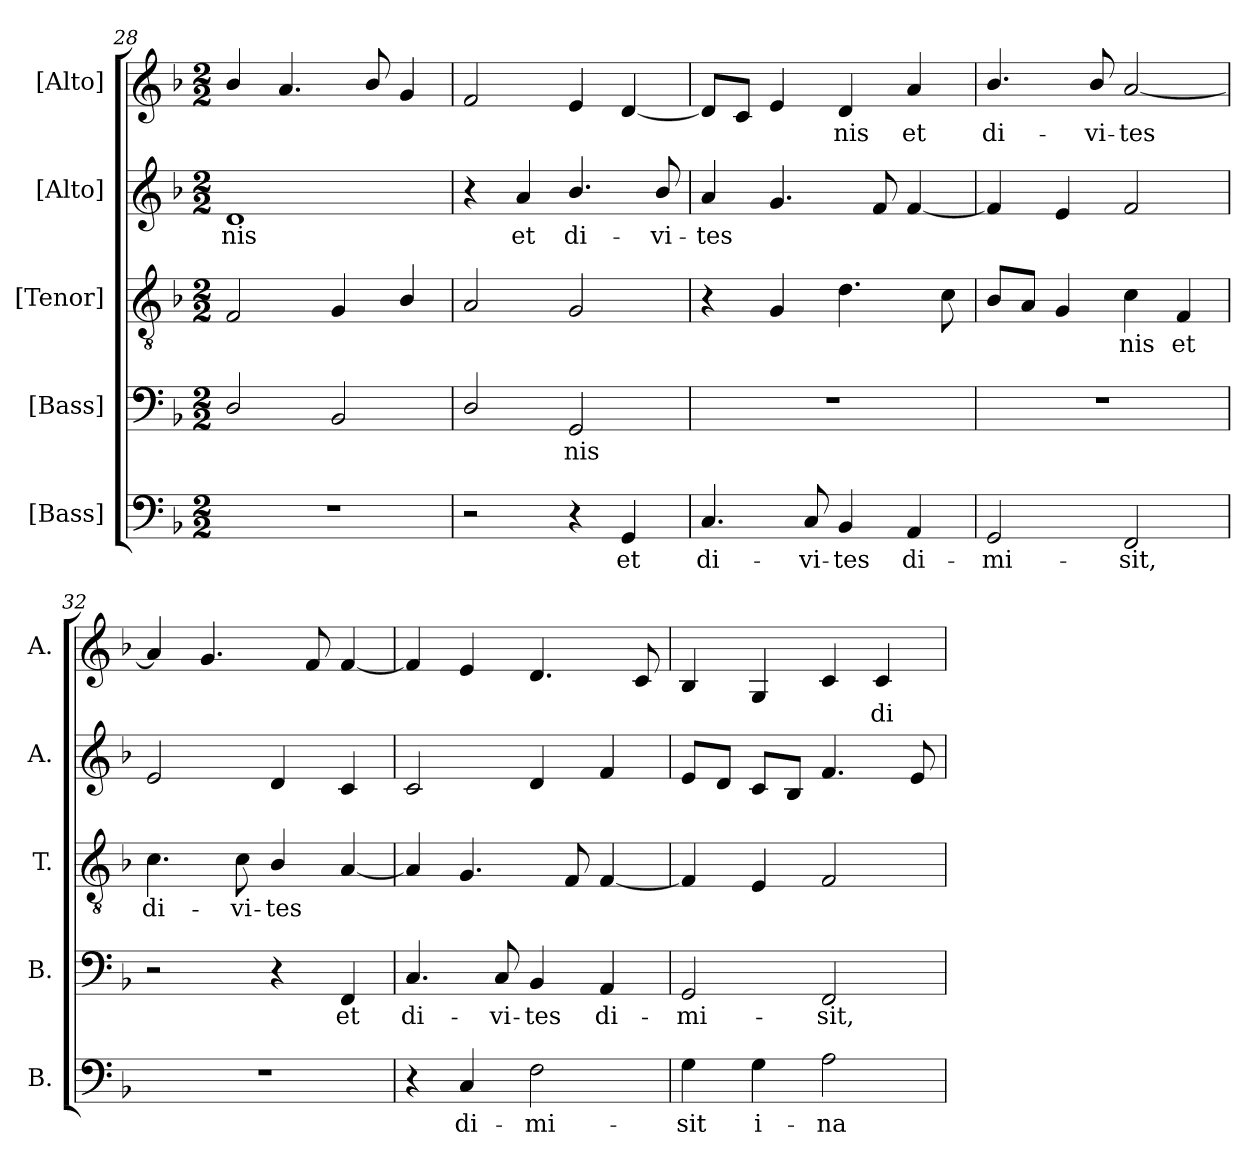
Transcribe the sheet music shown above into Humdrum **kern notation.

**kern	**text	**kern	**text	**kern	**text	**kern	**text	**kern	**text
*part5	*part5	*part4	*part4	*part3	*part3	*part2	*part2	*part1	*part1
*staff5	*staff5	*staff4	*staff4	*staff3	*staff3	*staff2	*staff2	*staff1	*staff1
*I"[Bass]	*	*I"[Bass]	*	*I"[Tenor]	*	*I"[Alto]	*	*I"[Alto]	*
*I'B.	*	*I'B.	*	*I'T.	*	*I'A.	*	*I'A.	*
*clefF4	*	*clefF4	*	*clefGv2	*	*clefG2	*	*clefG2	*
*	*	*	*	*ITrd7c12	*	*	*	*	*
*k[b-]	*	*k[b-]	*	*k[b-]	*	*k[b-]	*	*k[b-]	*
*F:	*	*F:	*	*F:	*	*F:	*	*F:	*
*M2/2	*	*M2/2	*	*M2/2	*	*M2/2	*	*M2/2	*
=28	=28	=28	=28	=28	=28	=28	=28	=28	=28
!	!	!	!	!	!	!	!LO:LY:b:color=#000000	!	!
1r	.	2Di/	.	2FFi/	.	1di	-nis	4b-i/	.
.	.	.	.	.	.	.	.	4.ai/	.
.	.	2BB-i/	.	4GGi/	.	.	.	.	.
.	.	.	.	.	.	.	.	8b-i/	.
.	.	.	.	4BB-i/	.	.	.	4gi/	.
!!LO:LB:g=z
=29	=29	=29	=29	=29	=29	=29	=29	=29	=29
2r	.	2Di/	.	2AAi/	.	4r	.	2fi/	.
!	!	!	!	!	!	!	!LO:LY:b:color=#000000	!	!
.	.	.	.	.	.	4ai/	et	.	.
!	!	!	!LO:LY:b:color=#000000	!	!	!	!	!	!
!	!	!	!	!	!	!	!LO:LY:b:color=#000000	!	!
4r	.	2GGi/	-nis	2GGi/	.	4.b-i/	di-	4ei/	.
!	!LO:LY:b:color=#000000	!	!	!	!	!	!	!	!
4GGi/	et	.	.	.	.	.	.	[4di/	.
!	!	!	!	!	!	!	!LO:LY:b:color=#000000	!	!
.	.	.	.	.	.	8b-i/	-vi-	.	.
=30	=30	=30	=30	=30	=30	=30	=30	=30	=30
!	!LO:LY:b:color=#000000	!	!	!	!	!	!	!	!
!	!	!	!	!	!	!	!LO:LY:b:color=#000000	!	!
4.Ci/	di-	1r	.	4r	.	4ai/	-tes	8di/L]	.
.	.	.	.	.	.	.	.	8ci/J	.
.	.	.	.	4GGi/	.	4.gi/	.	4ei/	.
!	!LO:LY:b:color=#000000	!	!	!	!	!	!	!	!
8Ci/	-vi-	.	.	.	.	.	.	.	.
!	!LO:LY:b:color=#000000	!	!	!	!	!	!	!	!
!	!	!	!	!	!	!	!	!	!LO:LY:b:color=#000000
4BB-i/	-tes	.	.	4.Di\	.	.	.	4di/	-nis
.	.	.	.	.	.	8fi/	.	.	.
!	!LO:LY:b:color=#000000	!	!	!	!	!	!	!	!
!	!	!	!	!	!	!	!	!	!LO:LY:b:color=#000000
4AAi/	di-	.	.	.	.	[4fi/	.	4ai/	et
.	.	.	.	8Ci\	.	.	.	.	.
=31	=31	=31	=31	=31	=31	=31	=31	=31	=31
!	!LO:LY:b:color=#000000	!	!	!	!	!	!	!	!
!	!	!	!	!	!	!	!	!	!LO:LY:b:color=#000000
2GGi/	-mi-	1r	.	8BB-i/L	.	4fi/]	.	4.b-i/	di-
.	.	.	.	8AAi/J	.	.	.	.	.
.	.	.	.	4GGi/	.	4ei/	.	.	.
!	!	!	!	!	!	!	!	!	!LO:LY:b:color=#000000
.	.	.	.	.	.	.	.	8b-i/	-vi-
!	!LO:LY:b:color=#000000	!	!	!	!	!	!	!	!
!	!	!	!	!	!LO:LY:b:color=#000000	!	!	!	!
!	!	!	!	!	!	!	!	!	!LO:LY:b:color=#000000
2FFi/	-sit,	.	.	4Ci\	-nis	2fi/	.	[2ai/	-tes
!	!	!	!	!	!LO:LY:b:color=#000000	!	!	!	!
.	.	.	.	4FFi/	et	.	.	.	.
=32	=32	=32	=32	=32	=32	=32	=32	=32	=32
!	!	!	!	!	!LO:LY:b:color=#000000	!	!	!	!
1r	.	2r	.	4.Ci\	di-	2ei/	.	4ai/]	.
.	.	.	.	.	.	.	.	4.gi/	.
!	!	!	!	!	!LO:LY:b:color=#000000	!	!	!	!
.	.	.	.	8Ci\	-vi-	.	.	.	.
!	!	!	!	!	!LO:LY:b:color=#000000	!	!	!	!
.	.	4r	.	4BB-i/	-tes	4di/	.	.	.
.	.	.	.	.	.	.	.	8fi/	.
!	!	!	!LO:LY:b:color=#000000	!	!	!	!	!	!
.	.	4FFi/	et	[4AAi/	.	4ci/	.	[4fi/	.
=33	=33	=33	=33	=33	=33	=33	=33	=33	=33
!	!	!	!LO:LY:b:color=#000000	!	!	!	!	!	!
4r	.	4.Ci/	di-	4AAi/]	.	2ci/	.	4fi/]	.
!	!LO:LY:b:color=#000000	!	!	!	!	!	!	!	!
4Ci/	di-	.	.	4.GGi/	.	.	.	4ei/	.
!	!	!	!LO:LY:b:color=#000000	!	!	!	!	!	!
.	.	8Ci/	-vi-	.	.	.	.	.	.
!	!LO:LY:b:color=#000000	!	!	!	!	!	!	!	!
!	!	!	!LO:LY:b:color=#000000	!	!	!	!	!	!
2Fi\	-mi-	4BB-i/	-tes	.	.	4di/	.	4.di/	.
.	.	.	.	8FFi/	.	.	.	.	.
!	!	!	!LO:LY:b:color=#000000	!	!	!	!	!	!
.	.	4AAi/	di-	[4FFi/	.	4fi/	.	.	.
.	.	.	.	.	.	.	.	8ci/	.
!!LO:PB:g=z
=34	=34	=34	=34	=34	=34	=34	=34	=34	=34
!	!LO:LY:b:color=#000000	!	!	!	!	!	!	!	!
!	!	!	!LO:LY:b:color=#000000	!	!	!	!	!	!
4Gi\	-sit	2GGi/	-mi-	4FFi/]	.	8ei/L	.	4B-i/	.
.	.	.	.	.	.	8di/J	.	.	.
!	!LO:LY:b:color=#000000	!	!	!	!	!	!	!	!
4Gi\	i-	.	.	4EEi/	.	8ci/L	.	4Gi/	.
.	.	.	.	.	.	8B-i/J	.	.	.
!	!LO:LY:b:color=#000000	!	!	!	!	!	!	!	!
!	!	!	!LO:LY:b:color=#000000	!	!	!	!	!	!
2Ai\	-na-	2FFi/	-sit,	2FFi/	.	4.fi/	.	4ci/	.
!	!	!	!	!	!	!	!	!	!LO:LY:b:color=#000000
.	.	.	.	.	.	.	.	4ci/	di-
.	.	.	.	.	.	8ei/	.	.	.
=	=	=	=	=	=	=	=	=	=
*-	*-	*-	*-	*-	*-	*-	*-	*-	*-
